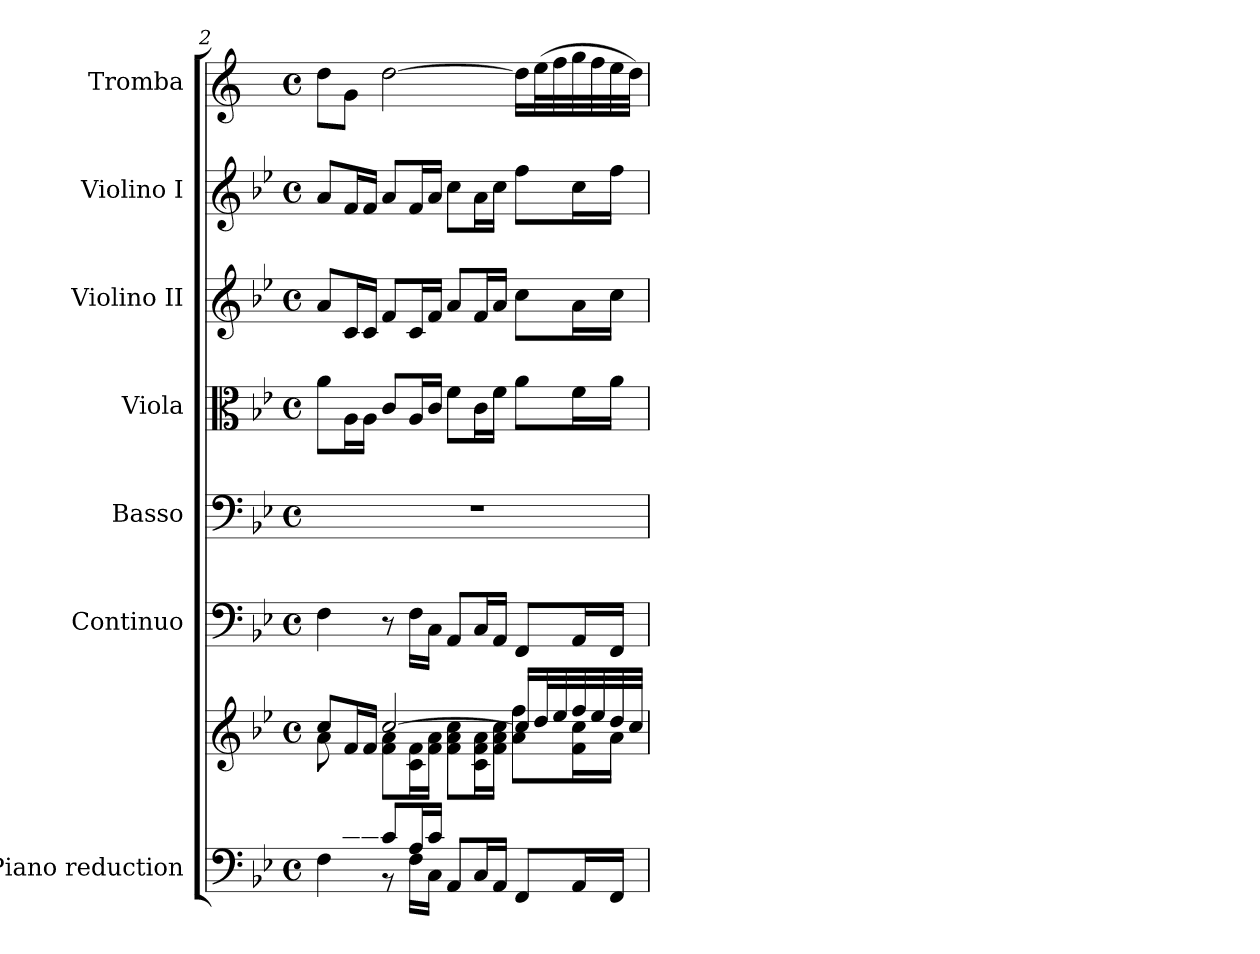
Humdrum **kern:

**kern	**kern	**kern	**kern	**kern	**kern	**kern	**kern
*part7	*part7	*part6	*part5	*part4	*part3	*part2	*part1
*staff8	*staff7	*staff6	*staff5	*staff4	*staff3	*staff2	*staff1
*I"Piano reduction	*	*I"Continuo	*I"Basso	*I"Viola	*I"Violino II	*I"Violino I	*I"Tromba
*I'Pno	*	*	*	*	*	*	*
*clefF4	*clefG2	*clefF4	*clefF4	*clefC3	*clefG2	*clefG2	*clefG2
*	*	*	*	*	*	*	*ITrd1c2
*k[b-e-]	*k[b-e-]	*k[b-e-]	*k[b-e-]	*k[b-e-]	*k[b-e-]	*k[b-e-]	*k[b-e-]
*M4/4	*M4/4	*M4/4	*M4/4	*M4/4	*M4/4	*M4/4	*M4/4
*met(c)	*met(c)	*met(c)	*met(c)	*met(c)	*met(c)	*met(c)	*met(c)
=2	=2	=2	=2	=2	=2	=2	=2
*^	*^	*	*	*	*	*	*
*	*	*	*^	*	*	*	*	*	*
8ryy	4F\	8cc/L	4ryy	8a\L	4F\	1r	8a\L	8a/L	8a/L	8cc\L
16A/ 16c/L	.	16f/L	.	2..ryy	.	.	16A\L	16c/L	16f/L	8f\J
16A/ 16c/JJ	.	16f/JJ	.	.	.	.	16A\JJ	16c/JJ	16f/JJ	.
8c/L	8r	[2cc/	8f\ 8a\L	.	8r	.	8c/L	8f/L	8a/L	[2cc\
16A/L	16F\LL	.	16c\ 16f\L	.	16F\LL	.	16A/L	16c/L	16f/L	.
16c/JJ	16C\JJ	.	16f\ 16a\JJ	.	16C\JJ	.	16c/JJ	16f/JJ	16a/JJ	.
8AA/L	2ryy	.	8f\ 8a\ 8cc\L	.	8AA/L	.	8f\L	8a/L	8cc\L	.
16C/L	.	.	16c\ 16f\ 16a\L	.	16C/L	.	16c\L	16f/L	16a\L	.
16AA/JJ	.	.	16f\ 16a\ 16cc\JJ	.	16AA/JJ	.	16f\JJ	16a/JJ	16cc\JJ	.
8FF/L	.	16cc/LL]	8a\ 8ff\L	.	8FF/L	.	8a\L	8cc\L	8ff\L	16cc\LL]
.	.	32dd/L	.	.	.	.	.	.	.	(32dd\L
.	.	32ee-/	.	.	.	.	.	.	.	32ee-\
16AA/L	.	32ff/	16f\ 16cc\L	.	16AA/L	.	16f\L	16a\L	16cc\L	32ff\
.	.	32ee-/	.	.	.	.	.	.	.	32ee-\
16FF/JJ	.	32dd/	16a\JJ	.	16FF/JJ	.	16a\JJ	16cc\JJ	16ff\JJ	32dd\
.	.	32cc/JJJ	.	.	.	.	.	.	.	32cc\JJJ)
*v	*v	*	*	*	*	*	*	*	*	*
*	*v	*v	*v	*	*	*	*	*	*
=	=	=	=	=	=	=	=
*-	*-	*-	*-	*-	*-	*-	*-
